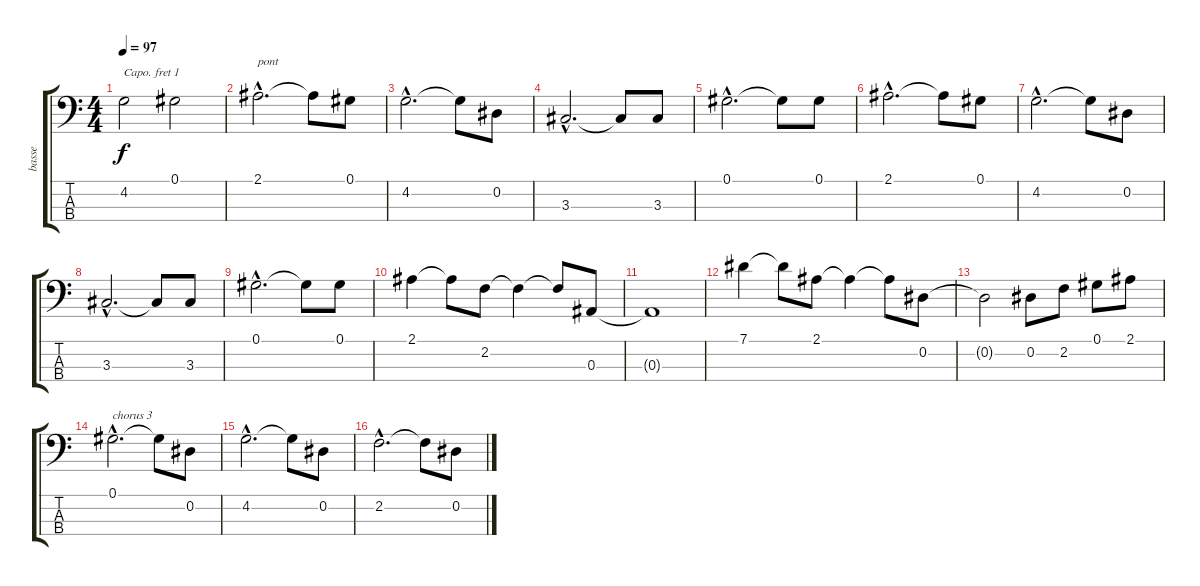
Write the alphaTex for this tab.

\track ("basse" "basse") {instrument acousticbass}
\staff {score tabs}
\capo 1
\tuning (G2 D2 A1 E1) {hide}
\ts (4 4)
\tempo 97
\clef f4
\ks c
4.2.2{dy f} 0.1.2 |
2.1{hac}.2{d txt "pont"} 2.1{t}.8 0.1.8 |
4.2{hac}.2{d} 4.2{t}.8 0.2.8 |
3.3{hac}.2{d} 3.3{t}.8 3.3.8 |
0.1{hac}.2{d} 0.1{t}.8 0.1.8 |
2.1{hac}.2{d} 2.1{t}.8 0.1.8 |
4.2{hac}.2{d} 4.2{t}.8 0.2.8 |
3.3{hac}.2{d} 3.3{t}.8 3.3.8 |
0.1{hac}.2{d} 0.1{t}.8 0.1.8 |
2.1.4 2.1{t}.8 2.2.8 2.2{t}.4 2.2{t}.8 0.3.8 |
0.3{t}.1 |
7.1.4 7.1{t}.8 2.1.8 2.1{t}.4 2.1{t}.8 0.2.8 |
0.2{t}.2 0.2.8 2.2.8 0.1.8 2.1.8 |
0.1{hac}.2{d txt "chorus 3"} 0.1{t}.8 0.2.8 |
4.2{hac}.2{d} 4.2{t}.8 0.2.8 |
2.2{hac}.2{d} 2.2{t}.8 0.2.8
